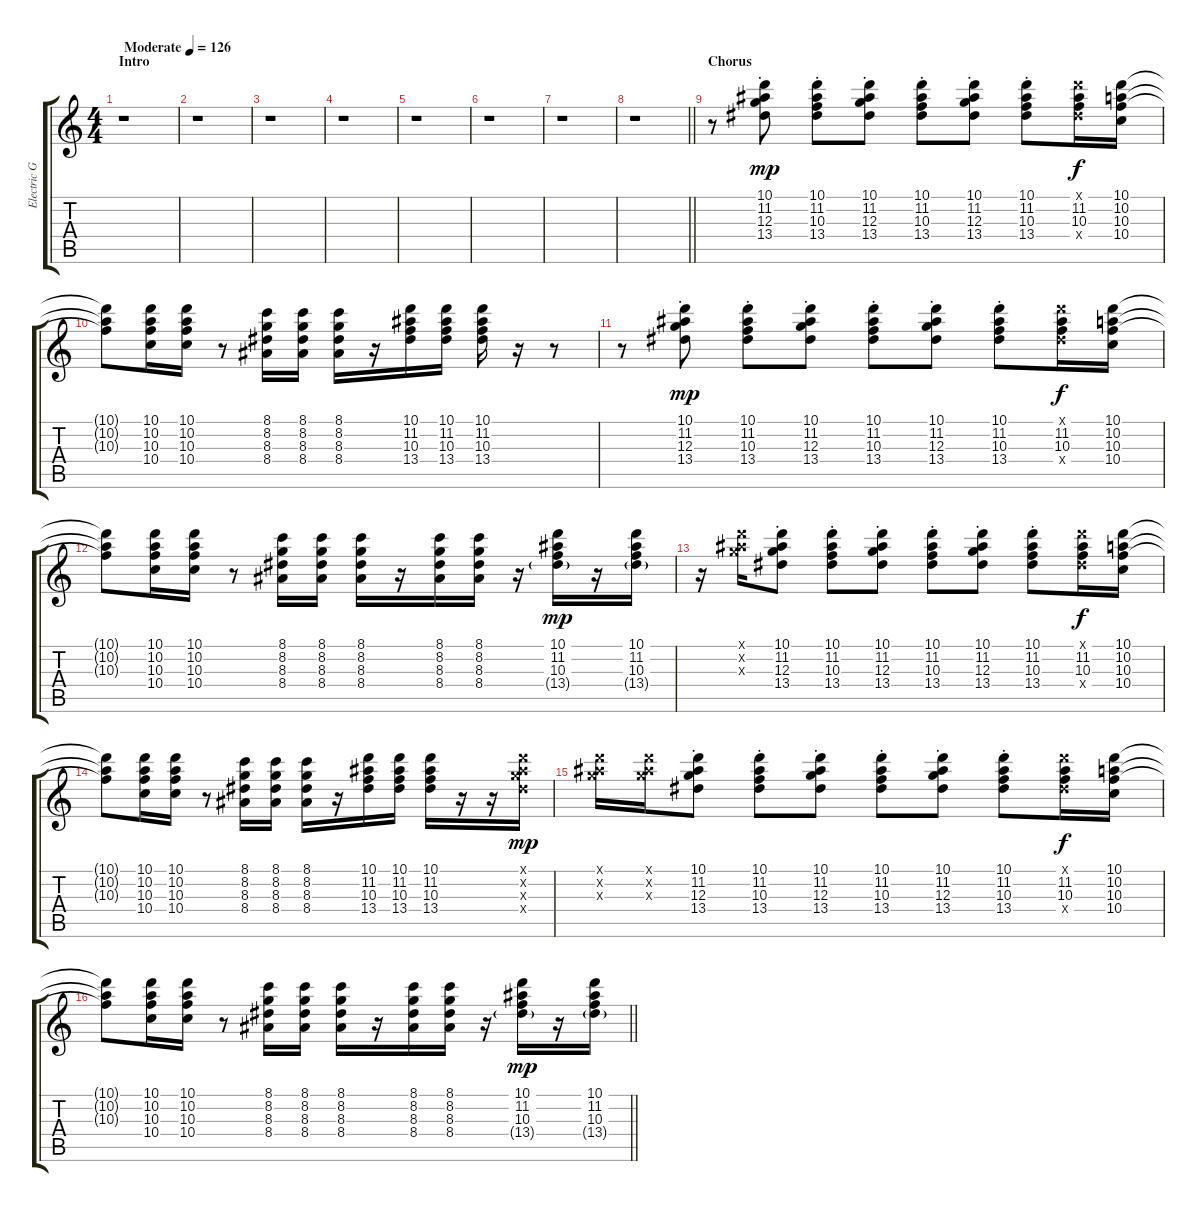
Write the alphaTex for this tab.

\track ("Electric Guitar (Riff)" "Electric G") {instrument electricguitarclean}
\staff {score tabs}
\tuning (E4 B3 G3 D3 A2 E2) {hide}
\ts (4 4)
\section ("" "Intro")
\tempo (126 "Moderate")
\clef g2
\ks c
r.1{dy mp instrument electricguitarclean} |
r.1 |
r.1 |
r.1 |
r.1 |
r.1 |
r.1 |
\barLineRight lightlight
r.1 |
\section ("" "Chorus")
r.8 (10.1{st} 11.2{st} 12.3{st} 13.4{st}).8 (10.1{st} 11.2{st} 10.3{st} 13.4{st}).8 (10.1{st} 11.2{st} 12.3{st} 13.4{st}).8 (10.1{st} 11.2{st} 10.3{st} 13.4{st}).8 (10.1{st} 11.2{st} 12.3{st} 13.4{st}).8 (10.1{st} 11.2{st} 10.3{st} 13.4{st}).8 (10.1{x} 11.2 10.3 13.4{x}).16{dy f} (10.1 10.2 10.3 10.4).16 |
(10.1{t} 10.2{t} 10.3{t}).8 (10.1 10.2 10.3 10.4).16 (10.1 10.2 10.3 10.4).16 r.8 (8.1 8.2 8.3 8.4).16 (8.1 8.2 8.3 8.4).16 (8.1 8.2 8.3 8.4).16 r.16 (10.1 11.2 10.3 13.4).16 (10.1 11.2 10.3 13.4).16 (10.1 11.2 10.3 13.4).16 r.16 r.8 |
r.8 (10.1{st} 11.2{st} 12.3{st} 13.4{st}).8{dy mp} (10.1{st} 11.2{st} 10.3{st} 13.4{st}).8 (10.1{st} 11.2{st} 12.3{st} 13.4{st}).8 (10.1{st} 11.2{st} 10.3{st} 13.4{st}).8 (10.1{st} 11.2{st} 12.3{st} 13.4{st}).8 (10.1{st} 11.2{st} 10.3{st} 13.4{st}).8 (10.1{x} 11.2 10.3 13.4{x}).16{dy f} (10.1 10.2 10.3 10.4).16 |
(10.1{t} 10.2{t} 10.3{t}).8 (10.1 10.2 10.3 10.4).16 (10.1 10.2 10.3 10.4).16 r.8 (8.1 8.2 8.3 8.4).16 (8.1 8.2 8.3 8.4).16 (8.1 8.2 8.3 8.4).16 r.16 (8.1 8.2 8.3 8.4).16 (8.1 8.2 8.3 8.4).16 r.16 (10.1 11.2 10.3 13.4{g}).16{dy mp} r.16 (10.1 11.2 10.3 13.4{g}).16 |
r.16 (10.1{x} 11.2{x} 12.3{x}).16 (10.1{st} 11.2{st} 12.3{st} 13.4{st}).8 (10.1{st} 11.2{st} 10.3{st} 13.4{st}).8 (10.1{st} 11.2{st} 12.3{st} 13.4{st}).8 (10.1{st} 11.2{st} 10.3{st} 13.4{st}).8 (10.1{st} 11.2{st} 12.3{st} 13.4{st}).8 (10.1{st} 11.2{st} 10.3{st} 13.4{st}).8 (10.1{x} 11.2 10.3 13.4{x}).16{dy f} (10.1 10.2 10.3 10.4).16 |
(10.1{t} 10.2{t} 10.3{t}).8 (10.1 10.2 10.3 10.4).16 (10.1 10.2 10.3 10.4).16 r.8 (8.1 8.2 8.3 8.4).16 (8.1 8.2 8.3 8.4).16 (8.1 8.2 8.3 8.4).16 r.16 (10.1 11.2 10.3 13.4).16 (10.1 11.2 10.3 13.4).16 (10.1 11.2 10.3 13.4).16 r.16 r.16 (10.1{x} 11.2{x} 12.3{x} 13.4{x}).16{dy mp} |
(10.1{x} 11.2{x} 12.3{x}).16 (10.1{x} 11.2{x} 12.3{x}).16 (10.1{st} 11.2{st} 12.3{st} 13.4{st}).8 (10.1{st} 11.2{st} 10.3{st} 13.4{st}).8 (10.1{st} 11.2{st} 12.3{st} 13.4{st}).8 (10.1{st} 11.2{st} 10.3{st} 13.4{st}).8 (10.1{st} 11.2{st} 12.3{st} 13.4{st}).8 (10.1{st} 11.2{st} 10.3{st} 13.4{st}).8 (10.1{x} 11.2 10.3 13.4{x}).16{dy f} (10.1 10.2 10.3 10.4).16 |
\barLineRight lightlight
(10.1{t} 10.2{t} 10.3{t}).8 (10.1 10.2 10.3 10.4).16 (10.1 10.2 10.3 10.4).16 r.8 (8.1 8.2 8.3 8.4).16 (8.1 8.2 8.3 8.4).16 (8.1 8.2 8.3 8.4).16 r.16 (8.1 8.2 8.3 8.4).16 (8.1 8.2 8.3 8.4).16 r.16 (10.1 11.2 10.3 13.4{g}).16{dy mp} r.16 (10.1 11.2 10.3 13.4{g}).16
